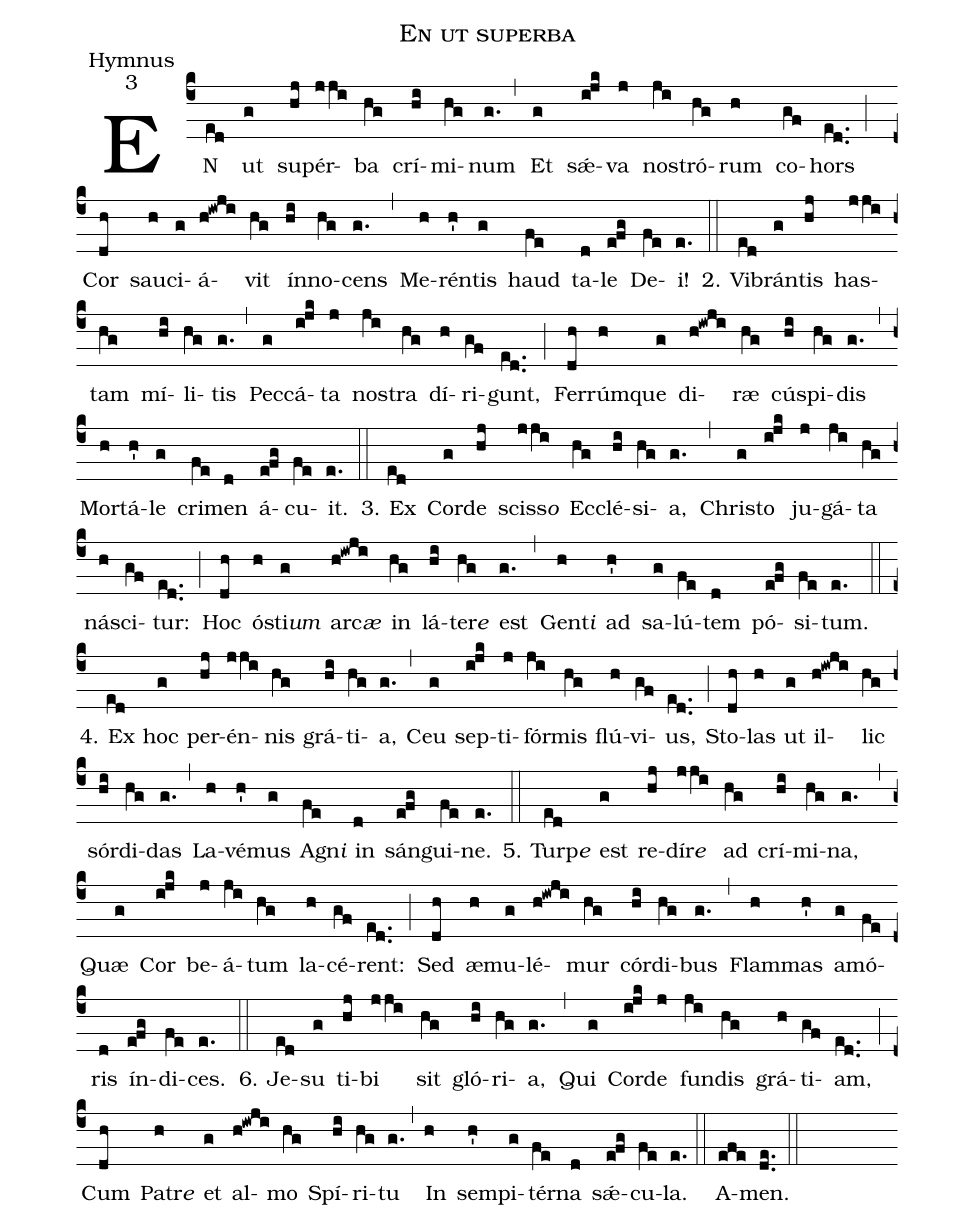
name: En ut superba;
office-part: Hymnus;
mode: 3;
%%
(c4) EN(ed) ut(g) su(hj)pér(jji)ba(hg) crí(hi)mi(hg)num(g.) (,) Et(g) sǽ(i!jk)va(j) nos(ji)tró(hg)rum(h) co(gf)hors(ed..) (;) Cor(dh) sau(h)ci(g)á(h!iwji)vit(hg) ín(hi)no(hg)cens(g.) (,) Me(h)rén(h')tis(g) haud(fe) ta(d)le(e!fg) De(fe)i!(e.) (::)
2. Vi(ed)brán(g)tis(hj) has(jji)tam(hg) mí(hi)li(hg)tis(g.) (,) Pec(g)cá(i!jk)ta(j) nos(ji)tra(hg) dí(h)ri(gf)gunt,(ed..) (;) Fer(dh)rúm(h)que(g) di(h!iwji)ræ(hg) cús(hi)pi(hg)dis(g.) (,) Mor(h)tá(h')le(g) cri(fe)men(d) á(e!fg)cu(fe)it.(e.) (::)
3. Ex(ed) Cor(g)de(hj) sc{i}ss<i>o</i>(jji) Ec(hg)clé(hi)si(hg)a,(g.) (,) Chris(g)to(i!jk) ju(j)gá(ji)ta(hg) ná(h)sci(gf)tur:(ed..) (;) Hoc(dh) ó(h)st{i}<i>um</i>(g) {a}rc<i>æ</i>(h!iwji) in(hg) lá(hi)t{e}r<i>e</i>(hg) est(g.) (,) G{e}nt<i>i</i>(h) ad(h') sa(g)lú(fe)tem(d) pó(e!fg)si(fe)tum.(e.) (::)
4. Ex(ed) hoc(g) per(hj)én(jji)nis(hg) grá(hi)ti(hg)a,(g.) (,) Ceu(g) sep(i!jk)ti(j)fór(ji)mis(hg) flú(h)vi(gf)us,(ed..) (;) Sto(dh)las(h) ut(g) il(h!iwji)lic(hg) sór(hi)di(hg)das(g.) (,) La(h)vé(h')mus(g) {A}gn<i>i</i>(fe) in(d) sán(e!fg)gui(fe)ne.(e.) (::)
5. T{u}rp<i>e</i>(ed) est(g) re(hj)d{í}r<i>e</i>(jji) ad(hg) crí(hi)mi(hg)na,(g.) (,) Quæ(g) Cor(i!jk) be(j)á(ji)tum(hg) la(h)cé(gf)rent:(ed..) (;) Sed(dh) æ(h)mu(g)lé(h!iwji)mur(hg) cór(hi)di(hg)bus(g.) (,) Flam(h)mas(h') a(g)mó(fe)ris(d) ín(e!fg)di(fe)ces.(e.) (::)
6. Je(ed)su(g) ti(hj)bi(jji) sit(hg) gló(hi)ri(hg)a,(g.) (,) Qui(g) Cor(i!jk)de(j) fun(ji)dis(hg) grá(h)ti(gf)am,(ed..) (;) Cum(dh) P{a}tr<i>e</i>(h) et(g) al(h!iwji)mo(hg) Spí(hi)ri(hg)tu(g.) (,) In(h) sem(h')pi(g)tér(fe)na(d) sǽ(e!fg)cu(fe)la.(e.) (::)
A(efe)men.(de..) (::)
